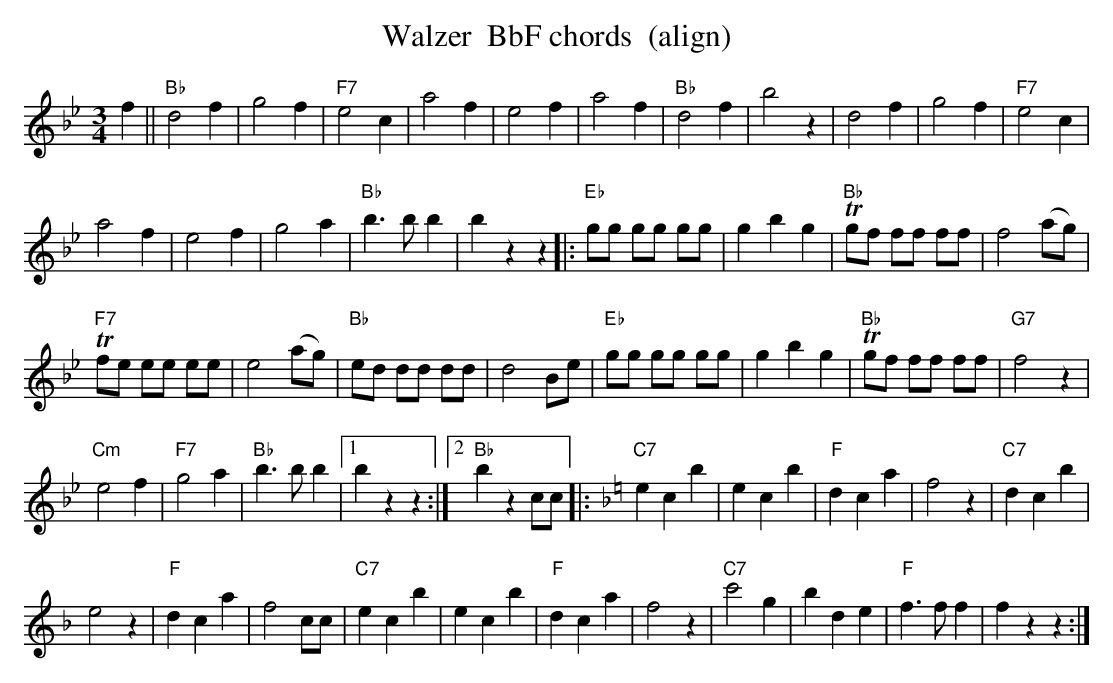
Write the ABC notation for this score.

X:1
T: Walzer  BbF chords  (align)
M:3/4
L:1/4
K:Bb %%MIDI gchordon
f || "Bb"d2f | g2f | "F7"e2c | a2f | e2f | a2f | "Bb"d2f | \
b2z | d2f | g2f | "F7"e2c |
 a2f | e2f | g2a | "Bb"b>bb | \
bzz |: "Eb"g/g/ g/g/ g/g/ | gbg | "Bb"Tg/f/ f/f/ f/f/ | f2 (a/g/)  |
 "F7"Tf/e/ e/e/ e/e/ | \
e2 (a/g/) | "Bb"e/d/ d/d/ d/d/ | d2B/e/ | "Eb"g/g/ g/g/ g/g/ | gbg | "Bb"Tg/f/ f/f/ f/f/ | \
"G7"f2z |
 "Cm"e2f | "F7"g2a | "Bb"b>bb |1 bzz :|2 "Bb"bzc/c/ |: [K:F] "C7"ecb | ecb | \
"F"dca | f2z | "C7"dcb |
 e2z | "F"dca | f2 c/c/ | "C7"ecb | ecb | \
"F"dca | f2z | "C7"c'2g | bde | "F"f>ff | fzz :|
